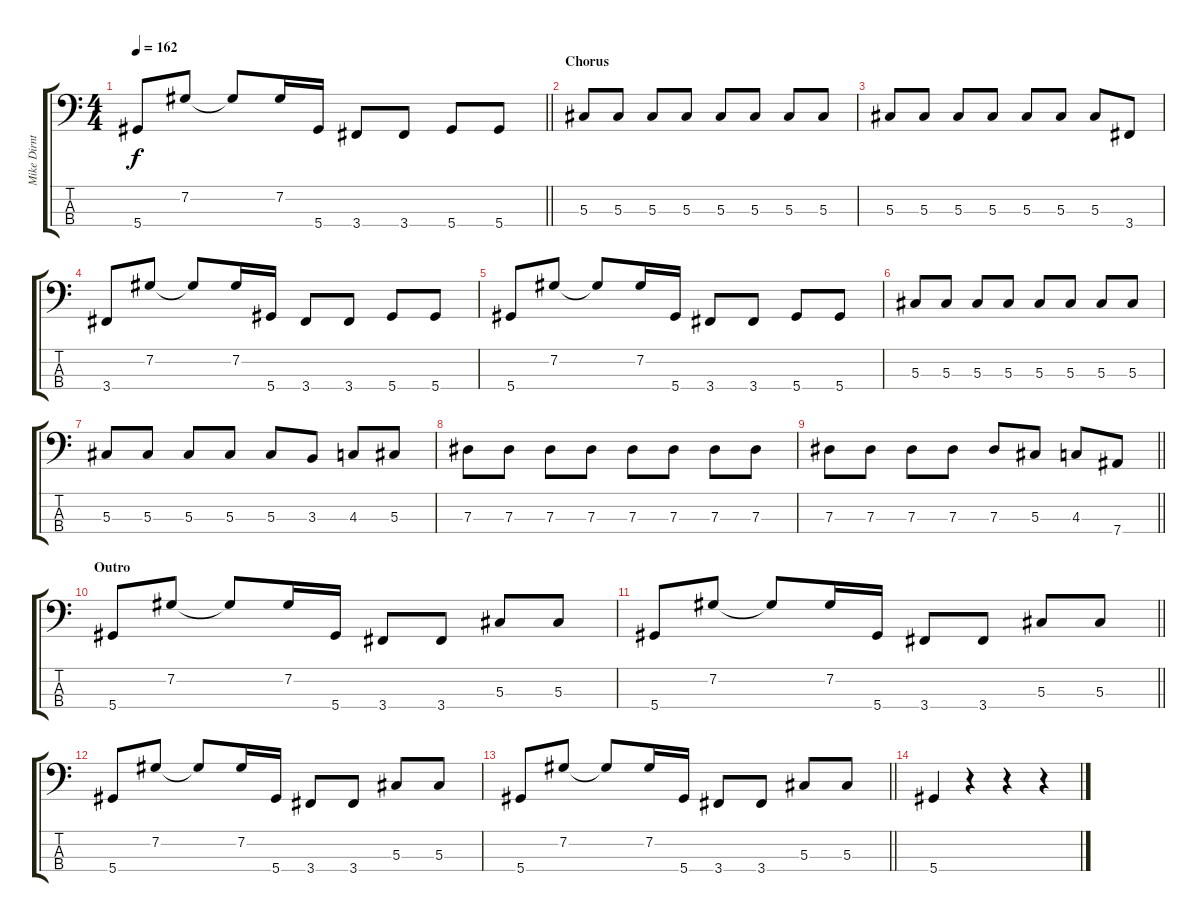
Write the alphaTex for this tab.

\track ("Mike Dirnt - Bass" "Mike Dirnt") {instrument electricbasspick}
\staff {score tabs}
\tuning (Gb2 Db2 Ab1 Eb1) {hide}
\ts (4 4)
\tempo 162
\clef f4
\barLineRight lightlight
\ks c
5.4.8{dy f} 7.2.8 7.2{t}.8 7.2.16 5.4.16 3.4.8 3.4.8 5.4.8 5.4.8 |
\section ("" "Chorus")
5.3.8 5.3.8 5.3.8 5.3.8 5.3.8 5.3.8 5.3.8 5.3.8 |
5.3.8 5.3.8 5.3.8 5.3.8 5.3.8 5.3.8 5.3.8 3.4.8 |
3.4.8 7.2.8 7.2{t}.8 7.2.16 5.4.16 3.4.8 3.4.8 5.4.8 5.4.8 |
5.4.8 7.2.8 7.2{t}.8 7.2.16 5.4.16 3.4.8 3.4.8 5.4.8 5.4.8 |
5.3.8 5.3.8 5.3.8 5.3.8 5.3.8 5.3.8 5.3.8 5.3.8 |
5.3.8 5.3.8 5.3.8 5.3.8 5.3.8 3.3.8 4.3.8 5.3.8 |
7.3.8 7.3.8 7.3.8 7.3.8 7.3.8 7.3.8 7.3.8 7.3.8 |
\barLineRight lightlight
7.3.8 7.3.8 7.3.8 7.3.8 7.3.8 5.3.8 4.3.8 7.4.8 |
\section ("" "Outro")
5.4.8 7.2.8 7.2{t}.8 7.2.16 5.4.16 3.4.8 3.4.8 5.3.8 5.3.8 |
\barLineRight lightlight
5.4.8 7.2.8 7.2{t}.8 7.2.16 5.4.16 3.4.8 3.4.8 5.3.8 5.3.8 |
5.4.8 7.2.8 7.2{t}.8 7.2.16 5.4.16 3.4.8 3.4.8 5.3.8 5.3.8 |
\barLineRight lightlight
5.4.8 7.2.8 7.2{t}.8 7.2.16 5.4.16 3.4.8 3.4.8 5.3.8 5.3.8 |
5.4.4 r.4 r.4 r.4
